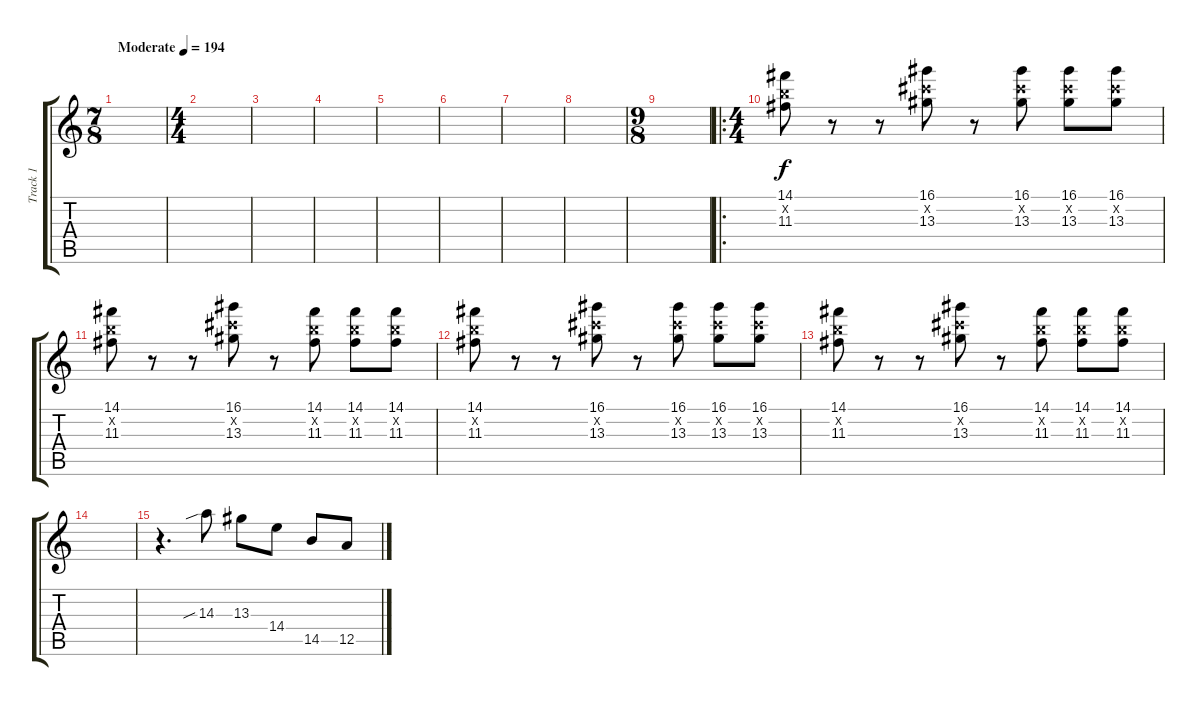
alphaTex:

\track ("Track 1" "Track 1") {instrument overdrivenguitar}
\staff {score tabs}
\tuning (E4 B3 G3 D3 A2 E2) {hide}
\ts (7 8)
\tempo (194 "Moderate")
\clef g2
\ks c
|
\ts (4 4)
|
|
|
|
|
|
|
\ts (9 8)
|
\ro
\ts (4 4)
(14.1 12.2{x} 11.3).8 r.8 r.8 (16.1 14.2{x} 13.3).8 r.8 (16.1 14.2{x} 13.3).8 (16.1 14.2{x} 13.3).8 (16.1 14.2{x} 13.3).8 |
(14.1 12.2{x} 11.3).8 r.8 r.8 (16.1 14.2{x} 13.3).8 r.8 (14.1 12.2{x} 11.3).8 (14.1 12.2{x} 11.3).8 (14.1 12.2{x} 11.3).8 |
(14.1 12.2{x} 11.3).8 r.8 r.8 (16.1 14.2{x} 13.3).8 r.8 (16.1 14.2{x} 13.3).8 (16.1 14.2{x} 13.3).8 (16.1 14.2{x} 13.3).8 |
(14.1 12.2{x} 11.3).8 r.8 r.8 (16.1 14.2{x} 13.3).8 r.8 (14.1 12.2{x} 11.3).8 (14.1 12.2{x} 11.3).8 (14.1 12.2{x} 11.3).8 |
|
r.4{d} 14.3{sib}.8 13.3.8 14.4.8 14.5.8 12.5.8
